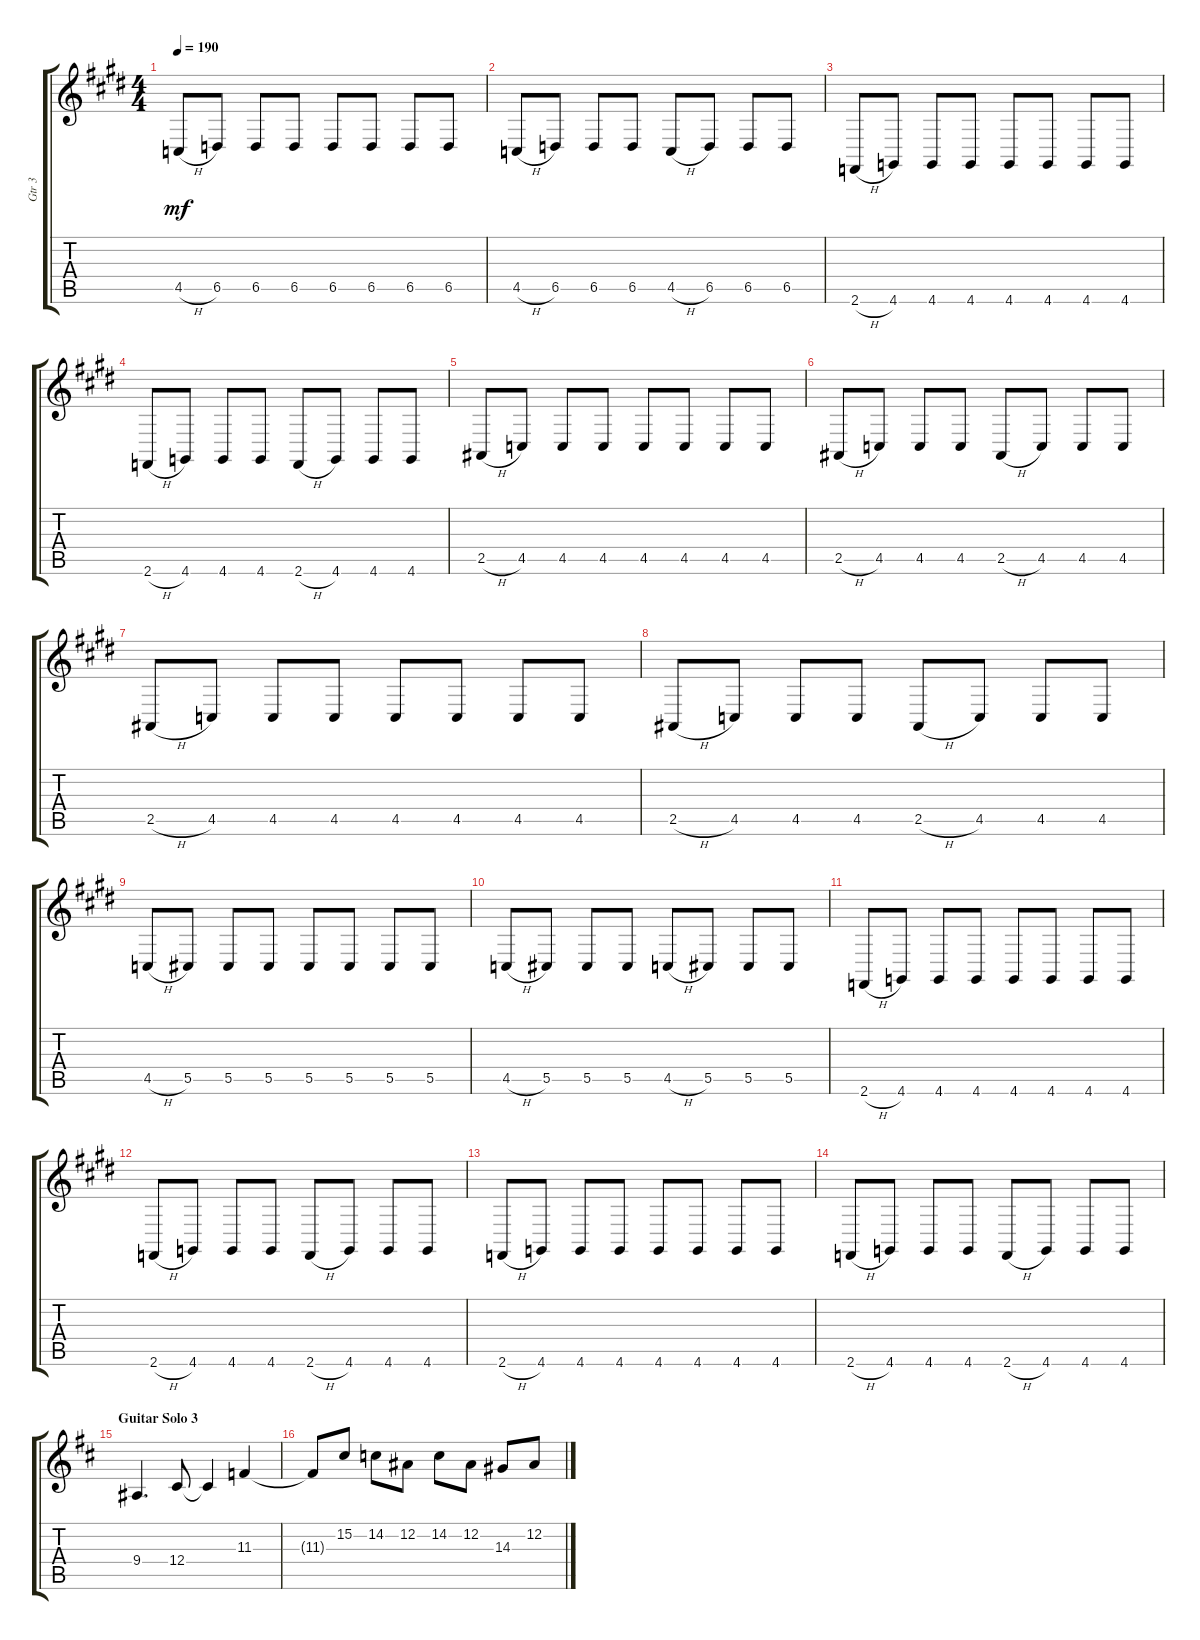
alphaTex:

\track ("Gtr 3" "Gtr 3") {instrument acousticgrandpiano}
\staff {score tabs}
\tuning (Eb4 Bb3 Gb3 Db3 Ab2 Eb2) {hide}
\ts (4 4)
\tempo 190
\clef g2
\ks e
4.5{h}.8{dy mf} 6.5.8 6.5.8 6.5.8 6.5.8 6.5.8 6.5.8 6.5.8 |
4.5{h}.8 6.5.8 6.5.8 6.5.8 4.5{h}.8 6.5.8 6.5.8 6.5.8 |
2.6{h}.8 4.6.8 4.6.8 4.6.8 4.6.8 4.6.8 4.6.8 4.6.8 |
2.6{h}.8 4.6.8 4.6.8 4.6.8 2.6{h}.8 4.6.8 4.6.8 4.6.8 |
2.5{h}.8 4.5.8 4.5.8 4.5.8 4.5.8 4.5.8 4.5.8 4.5.8 |
2.5{h}.8 4.5.8 4.5.8 4.5.8 2.5{h}.8 4.5.8 4.5.8 4.5.8 |
2.5{h}.8 4.5.8 4.5.8 4.5.8 4.5.8 4.5.8 4.5.8 4.5.8 |
2.5{h}.8 4.5.8 4.5.8 4.5.8 2.5{h}.8 4.5.8 4.5.8 4.5.8 |
4.5{h}.8 5.5.8 5.5.8 5.5.8 5.5.8 5.5.8 5.5.8 5.5.8 |
4.5{h}.8 5.5.8 5.5.8 5.5.8 4.5{h}.8 5.5.8 5.5.8 5.5.8 |
2.6{h}.8 4.6.8 4.6.8 4.6.8 4.6.8 4.6.8 4.6.8 4.6.8 |
2.6{h}.8 4.6.8 4.6.8 4.6.8 2.6{h}.8 4.6.8 4.6.8 4.6.8 |
2.6{h}.8 4.6.8 4.6.8 4.6.8 4.6.8 4.6.8 4.6.8 4.6.8 |
2.6{h}.8 4.6.8 4.6.8 4.6.8 2.6{h}.8 4.6.8 4.6.8 4.6.8 |
\section ("" "Guitar Solo 3")
\ks d
9.4.4{d} 12.4.8 12.4{t}.4 11.3.4 |
11.3{t}.8 15.2.8 14.2.8 12.2.8 14.2.8 12.2.8 14.3.8 12.2.8
